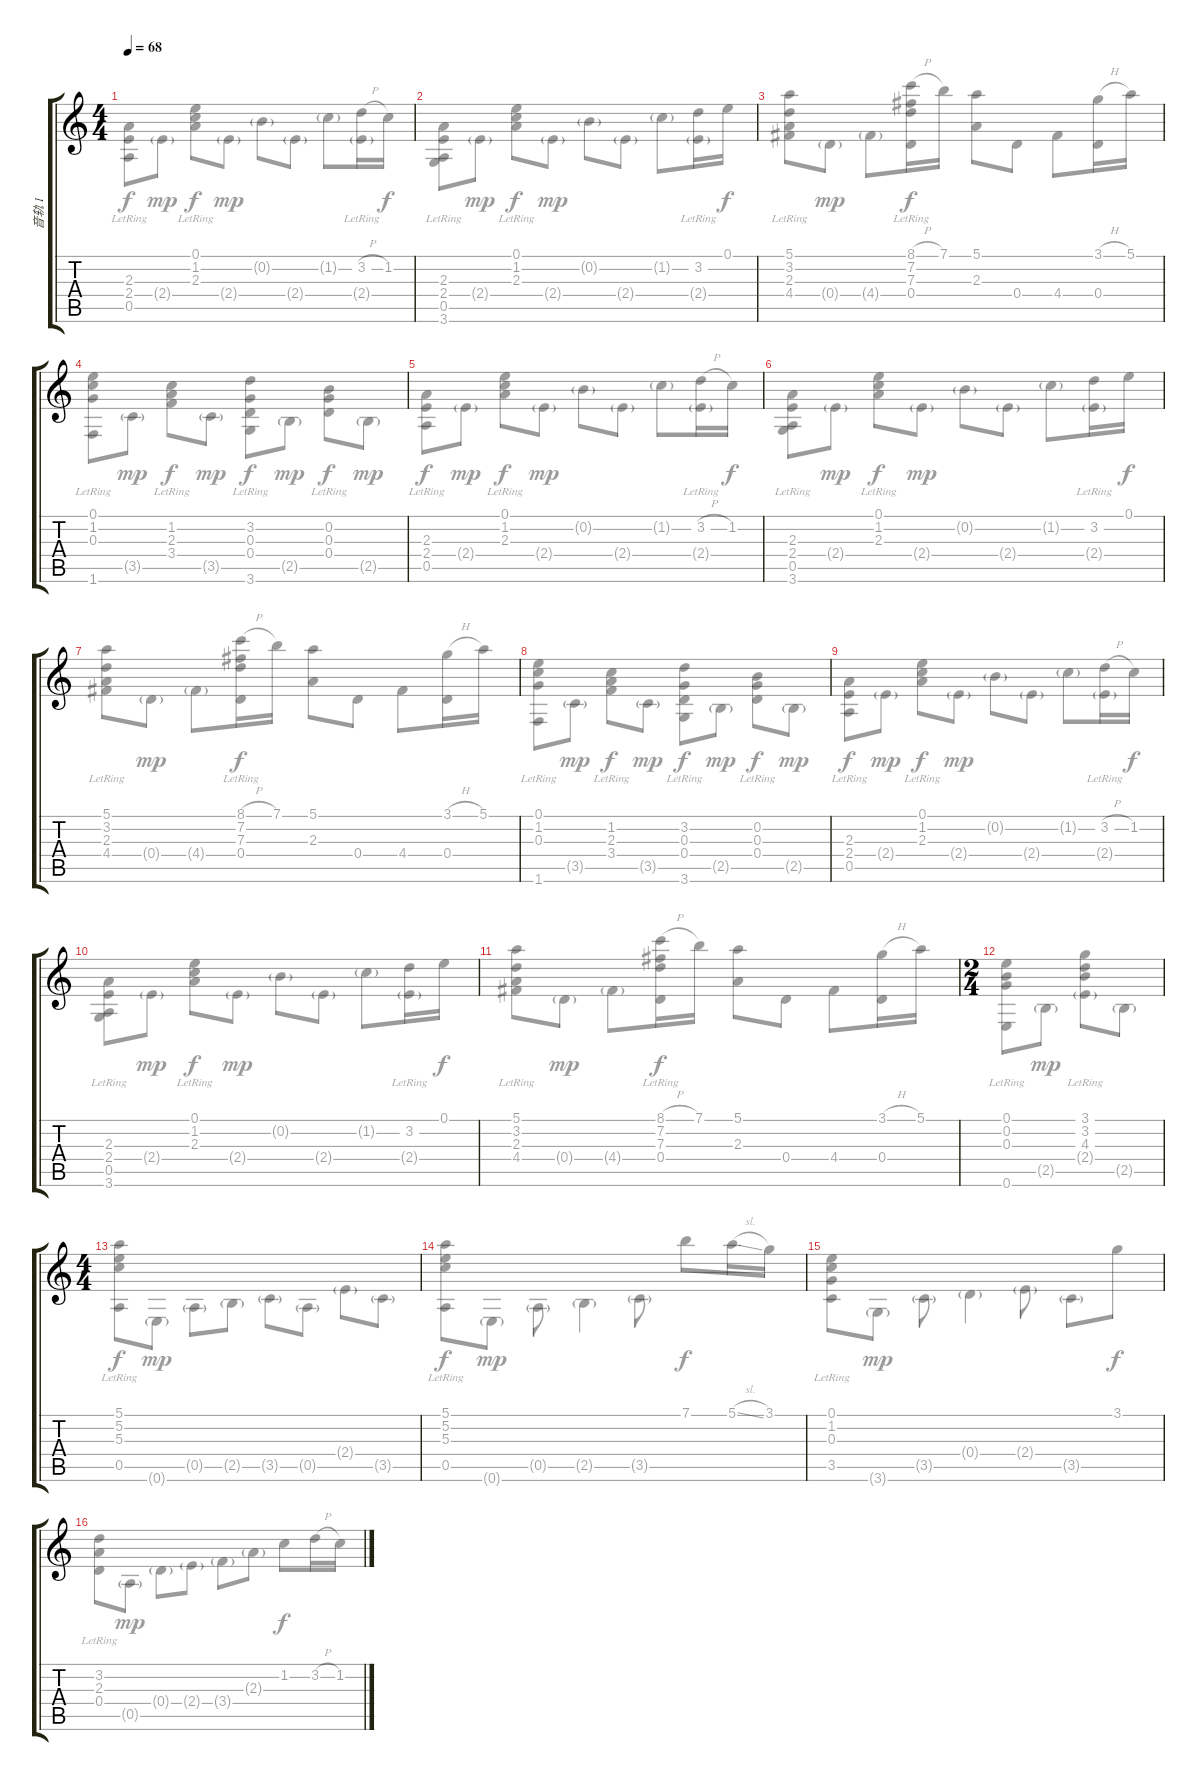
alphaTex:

\track ("音轨 1" "音轨 1") {instrument acousticguitarsteel}
\staff {score tabs}
\tuning (E4 B3 G3 D3 A2 E2) {hide}
\voice
\ts (4 4)
\tempo 68
\clef g2
\ks c
|
|
|
|
|
|
|
|
|
|
|
\ts (2 4)
|
\ts (4 4)
|
|
|
\voice
\clef g2
\ks c
(2.3{lr} 2.4{lr} 0.5{lr}).8{dy f} 2.4{g}.8{dy mp} (0.1{lr} 1.2{lr} 2.3{lr}).8{dy f} 2.4{g}.8{dy mp} 0.2{g}.8 2.4{g}.8 1.2{g}.8 (3.2{h lr} 2.4{g}).16 1.2.16{dy f} |
(2.3{lr} 2.4{lr} 0.5 3.6{lr}).8 2.4{g}.8{dy mp} (0.1{lr} 1.2{lr} 2.3{lr}).8{dy f} 2.4{g}.8{dy mp} 0.2{g}.8 2.4{g}.8 1.2{g}.8 (3.2{lr} 2.4{g}).16 0.1.16{dy f} |
(5.1{lr} 3.2{lr} 2.3{lr} 4.4{lr}).8 0.4{g}.8{dy mp} 4.4{g}.8 (8.1{h lr} 7.2{lr} 7.3{lr} 0.4{lr}).16{dy f} 7.1.16 (5.1 2.3).8 0.4.8 4.4.8 (3.1{h} 0.4).16 5.1.16 |
(0.1{lr} 1.2{lr} 0.3{lr} 1.6{lr}).8 3.5{g}.8{dy mp} (1.2{lr} 2.3{lr} 3.4{lr}).8{dy f} 3.5{g}.8{dy mp} (3.2{lr} 0.3{lr} 0.4{lr} 3.6{lr}).8{dy f} 2.5{g}.8{dy mp} (0.2{lr} 0.3{lr} 0.4{lr}).8{dy f} 2.5{g}.8{dy mp} |
(2.3{lr} 2.4{lr} 0.5{lr}).8{dy f} 2.4{g}.8{dy mp} (0.1{lr} 1.2{lr} 2.3{lr}).8{dy f} 2.4{g}.8{dy mp} 0.2{g}.8 2.4{g}.8 1.2{g}.8 (3.2{h lr} 2.4{g}).16 1.2.16{dy f} |
(2.3{lr} 2.4{lr} 0.5 3.6{lr}).8 2.4{g}.8{dy mp} (0.1{lr} 1.2{lr} 2.3{lr}).8{dy f} 2.4{g}.8{dy mp} 0.2{g}.8 2.4{g}.8 1.2{g}.8 (3.2{lr} 2.4{g}).16 0.1.16{dy f} |
(5.1{lr} 3.2{lr} 2.3{lr} 4.4{lr}).8 0.4{g}.8{dy mp} 4.4{g}.8 (8.1{h lr} 7.2{lr} 7.3{lr} 0.4{lr}).16{dy f} 7.1.16 (5.1 2.3).8 0.4.8 4.4.8 (3.1{h} 0.4).16 5.1.16 |
(0.1{lr} 1.2{lr} 0.3{lr} 1.6{lr}).8 3.5{g}.8{dy mp} (1.2{lr} 2.3{lr} 3.4{lr}).8{dy f} 3.5{g}.8{dy mp} (3.2{lr} 0.3{lr} 0.4{lr} 3.6{lr}).8{dy f} 2.5{g}.8{dy mp} (0.2{lr} 0.3{lr} 0.4{lr}).8{dy f} 2.5{g}.8{dy mp} |
(2.3{lr} 2.4{lr} 0.5{lr}).8{dy f} 2.4{g}.8{dy mp} (0.1{lr} 1.2{lr} 2.3{lr}).8{dy f} 2.4{g}.8{dy mp} 0.2{g}.8 2.4{g}.8 1.2{g}.8 (3.2{h lr} 2.4{g}).16 1.2.16{dy f} |
(2.3{lr} 2.4{lr} 0.5 3.6{lr}).8 2.4{g}.8{dy mp} (0.1{lr} 1.2{lr} 2.3{lr}).8{dy f} 2.4{g}.8{dy mp} 0.2{g}.8 2.4{g}.8 1.2{g}.8 (3.2{lr} 2.4{g}).16 0.1.16{dy f} |
(5.1{lr} 3.2{lr} 2.3{lr} 4.4{lr}).8 0.4{g}.8{dy mp} 4.4{g}.8 (8.1{h lr} 7.2{lr} 7.3{lr} 0.4{lr}).16{dy f} 7.1.16 (5.1 2.3).8 0.4.8 4.4.8 (3.1{h} 0.4).16 5.1.16 |
(0.1{lr} 0.2{lr} 0.3{lr} 0.6{lr}).8 2.5{g}.8{dy mp} (3.1{lr} 3.2{lr} 4.3{lr} 2.4{g}).8 2.5{g}.8 |
(5.1{lr} 5.2{lr} 5.3{lr} 0.5{lr}).8{dy f} 0.6{g}.8{dy mp} 0.5{g}.8 2.5{g}.8 3.5{g}.8 0.5{g}.8 2.4{g}.8 3.5{g}.8 |
(5.1{lr} 5.2{lr} 5.3{lr} 0.5{lr}).8{dy f} 0.6{g}.8{dy mp} 0.5{g}.8 2.5{g}.4 3.5{g}.8 7.1.8{dy f} 5.1{sl}.16 3.1.16 |
(0.1{lr} 1.2{lr} 0.3{lr} 3.5{lr}).8 3.6{g}.8{dy mp} 3.5{g}.8 0.4{g}.4 2.4{g}.8 3.5{g}.8 3.1.8{dy f} |
(3.2{lr} 2.3{lr} 0.4{lr}).8 0.5{g}.8{dy mp} 0.4{g}.8 2.4{g}.8 3.4{g}.8 2.3{g}.8 1.2.8{dy f} 3.2{h}.16 1.2.16
